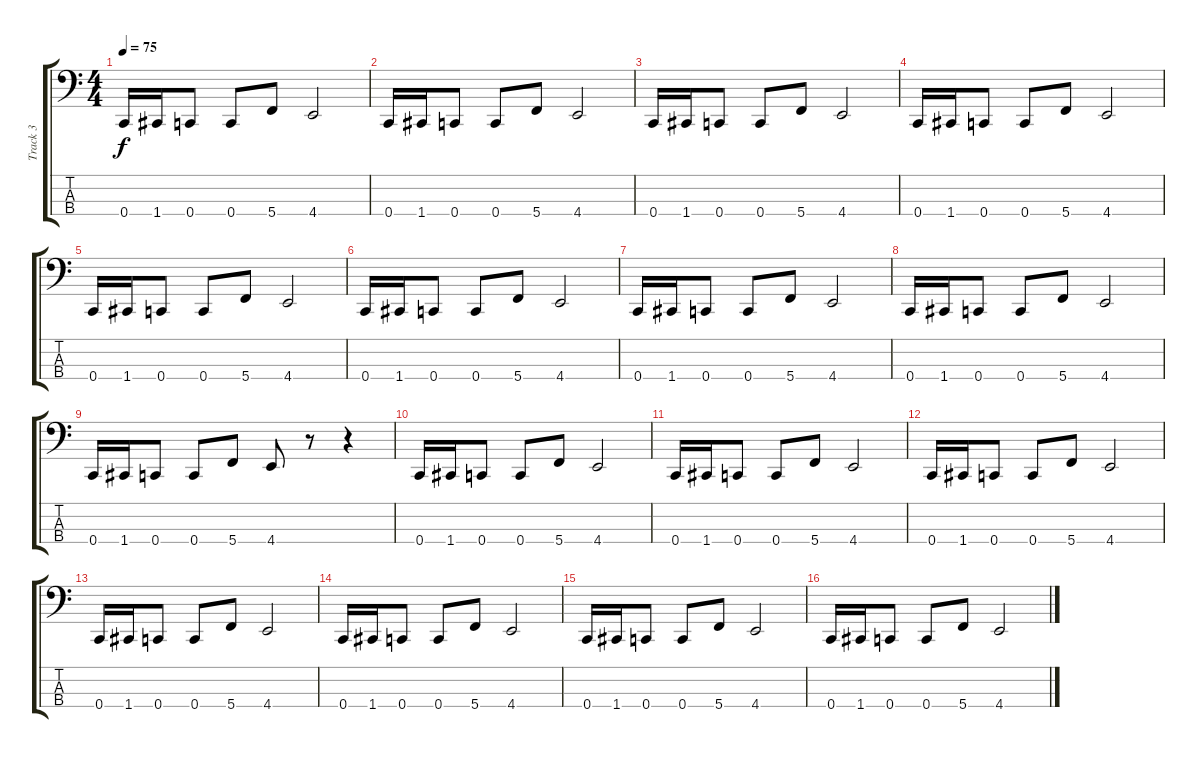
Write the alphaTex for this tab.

\track ("Track 3" "Track 3") {instrument electricbassfinger}
\staff {score tabs}
\tuning (F2 C2 G1 C1) {hide}
\ts (4 4)
\tempo 75
\clef f4
\ks c
0.4.16{dy f} 1.4.16 0.4.8 0.4.8 5.4.8 4.4.2 |
0.4.16 1.4.16 0.4.8 0.4.8 5.4.8 4.4.2 |
0.4.16 1.4.16 0.4.8 0.4.8 5.4.8 4.4.2 |
0.4.16 1.4.16 0.4.8 0.4.8 5.4.8 4.4.2 |
0.4.16 1.4.16 0.4.8 0.4.8 5.4.8 4.4.2 |
0.4.16 1.4.16 0.4.8 0.4.8 5.4.8 4.4.2 |
0.4.16 1.4.16 0.4.8 0.4.8 5.4.8 4.4.2 |
0.4.16 1.4.16 0.4.8 0.4.8 5.4.8 4.4.2 |
0.4.16 1.4.16 0.4.8 0.4.8 5.4.8 4.4.8 r.8 r.4 |
0.4.16 1.4.16 0.4.8 0.4.8 5.4.8 4.4.2 |
0.4.16 1.4.16 0.4.8 0.4.8 5.4.8 4.4.2 |
0.4.16 1.4.16 0.4.8 0.4.8 5.4.8 4.4.2 |
0.4.16 1.4.16 0.4.8 0.4.8 5.4.8 4.4.2 |
0.4.16 1.4.16 0.4.8 0.4.8 5.4.8 4.4.2 |
0.4.16 1.4.16 0.4.8 0.4.8 5.4.8 4.4.2 |
0.4.16 1.4.16 0.4.8 0.4.8 5.4.8 4.4.2
